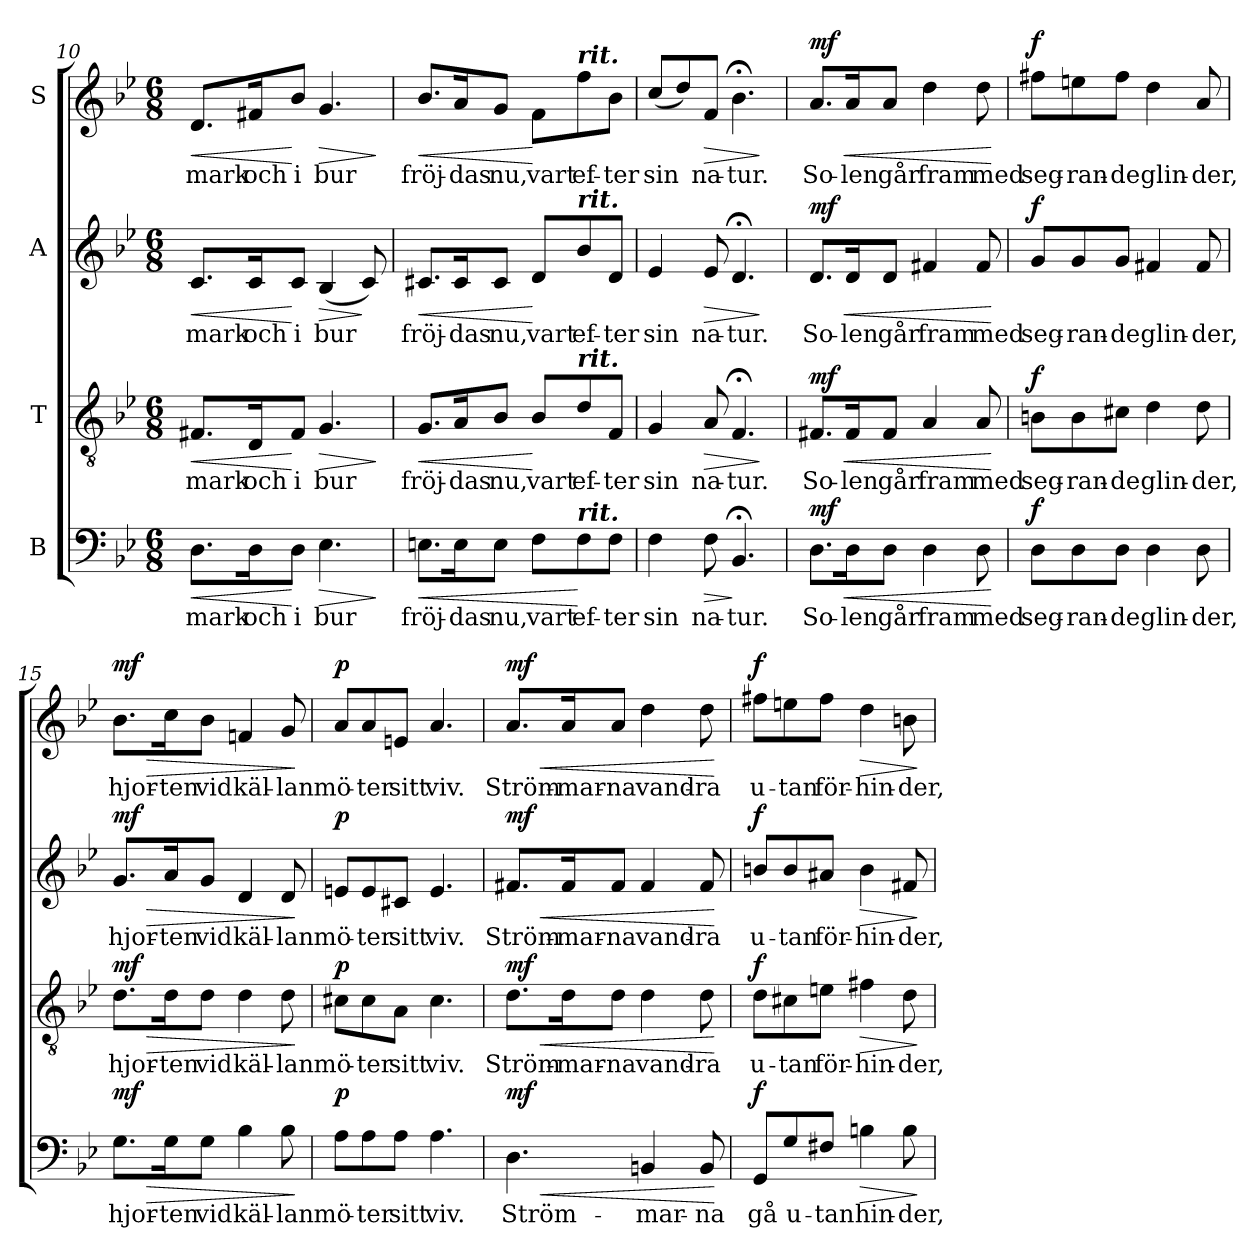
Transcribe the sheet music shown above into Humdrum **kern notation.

**kern	**text	**dynam	**kern	**text	**dynam	**kern	**text	**dynam	**kern	**text	**dynam
*part4	*part4	*part4	*part3	*part3	*part3	*part2	*part2	*part2	*part1	*part1	*part1
*staff4	*staff4	*staff4	*staff3	*staff3	*staff3	*staff2	*staff2	*staff2	*staff1	*staff1	*staff1
*I"B	*	*	*I"T	*	*	*I"A	*	*	*I"S	*	*
*clefF4	*	*	*clefGv2	*	*	*clefG2	*	*	*clefG2	*	*
*k[b-e-]	*	*	*k[b-e-]	*	*	*k[b-e-]	*	*	*k[b-e-]	*	*
*B-:	*	*	*B-:	*	*	*B-:	*	*	*B-:	*	*
*M6/8	*	*	*M6/8	*	*	*M6/8	*	*	*M6/8	*	*
=10	=10	=10	=10	=10	=10	=10	=10	=10	=10	=10	=10
!	!LO:LY:b	!LO:HP:b	!	!LO:LY:b	!LO:HP:b	!	!LO:LY:b	!LO:HP:b	!	!LO:LY:b	!LO:HP:b
8.D\L	mark	<	8.F#X/L	mark	<	8.c/L	mark	<	8.d/L	mark	<
!	!LO:LY:b	!	!	!LO:LY:b	!	!	!LO:LY:b	!	!	!LO:LY:b	!
16D\k	och	.	16D/k	och	.	16c/k	och	.	16f#X/k	och	.
!	!LO:LY:b	!	!	!LO:LY:b	!	!	!LO:LY:b	!	!	!LO:LY:b	!
8D\J	i	[	8F#/J	i	[	8c/J	i	[	8b-/J	i	[
!	!LO:LY:b	!LO:HP:b	!	!LO:LY:b	!LO:HP:b	!	!LO:LY:b	!LO:HP:b	!	!LO:LY:b	!LO:HP:b
4.E-\	bur	>	4.G/	bur	>	(<4B-/	bur	>	4.g/	bur	>
.	.	.	.	.	.	8c/)	.	]	.	.	.
.	.	]	.	.	]	.	.	.	.	.	]
=11	=11	=11	=11	=11	=11	=11	=11	=11	=11	=11	=11
!	!LO:LY:b	!LO:HP:b	!	!LO:LY:b	!LO:HP:b	!	!LO:LY:b	!LO:HP:b	!	!LO:LY:b	!LO:HP:b
8.En\L	fröj-	<	8.G/L	fröj-	<	8.c#X/L	fröj-	<	8.b-/L	fröj-	<
!	!LO:LY:b	!	!	!LO:LY:b	!	!	!LO:LY:b	!	!	!LO:LY:b	!
16E\k	-das	.	16A/k	-das	.	16c#/k	-das	.	16a/k	-das	.
!	!LO:LY:b	!	!	!LO:LY:b	!	!	!LO:LY:b	!	!	!LO:LY:b	!
8E\J	nu,	.	8B-/J	nu,	.	8c#/J	nu,	.	8g/J	nu,	.
!	!LO:LY:b	!	!	!LO:LY:b	!	!	!LO:LY:b	!	!	!LO:LY:b	!
8F\L	vart	.	8B-/L	vart	[	8d/L	vart	[	8f\L	vart	[
!	!	!	!	!	!	!	!	!	!LO:TX:a:Bi:t=rit.	!	!
!	!	!	!	!	!	!LO:TX:a:Bi:t=rit.	!	!	!	!	!
!	!	!	!LO:TX:a:Bi:t=rit.	!	!	!	!	!	!	!	!
!LO:TX:a:Bi:t=rit.	!	!	!	!	!	!	!	!	!	!	!
!	!LO:LY:b	!	!	!LO:LY:b	!	!	!LO:LY:b	!	!	!LO:LY:b	!
8F\	ef-	[	8d/	ef-	.	8b-/	ef-	.	8ff\	ef-	.
!	!LO:LY:b	!	!	!LO:LY:b	!	!	!LO:LY:b	!	!	!LO:LY:b	!
8F\J	-ter	.	8F/J	-ter	.	8d/J	-ter	.	8b-\J	-ter	.
=12	=12	=12	=12	=12	=12	=12	=12	=12	=12	=12	=12
!	!LO:LY:b	!	!	!LO:LY:b	!	!	!LO:LY:b	!	!	!LO:LY:b	!
4F\	sin	.	4G/	sin	.	4e-/	sin	.	(<8cc/L	sin	.
.	.	.	.	.	.	.	.	.	8dd/)	.	.
!	!LO:LY:b	!LO:HP:b	!	!LO:LY:b	!LO:HP:b	!	!LO:LY:b	!LO:HP:b	!	!LO:LY:b	!LO:HP:b
8F\	na-	>	8A/	na-	>	8e-/	na-	>	8f/J	na-	>
!	!LO:LY:b	!	!	!LO:LY:b	!	!	!LO:LY:b	!	!	!LO:LY:b	!
4.BB-;</	-tur.	]	4.F;</	-tur.	.	4.d;</	-tur.	.	4.b-;<\	-tur.	.
.	.	.	.	.	]	.	.	]	.	.	]
!!LO:PB:g=z
=13	=13	=13	=13	=13	=13	=13	=13	=13	=13	=13	=13
!	!LO:LY:b	!LO:HP:b	!	!LO:LY:b	!LO:HP:b	!	!LO:LY:b	!LO:HP:b	!	!LO:LY:b	!LO:HP:b
!	!	!LO:DY:n=1:a	!	!	!LO:DY:n=1:a	!	!	!LO:DY:n=1:a	!	!	!LO:DY:n=1:a
8.D\L	So-	< mf	8.F#X/L	So-	< mf	8.d/L	So-	< mf	8.a/L	So-	< mf
!	!LO:LY:b	!	!	!LO:LY:b	!	!	!LO:LY:b	!	!	!LO:LY:b	!
16D\k	-len	.	16F#/k	-len	.	16d/k	-len	.	16a/k	-len	.
!	!LO:LY:b	!	!	!LO:LY:b	!	!	!LO:LY:b	!	!	!LO:LY:b	!
8D\J	går	.	8F#/J	går	.	8d/J	går	.	8a/J	går	.
!	!LO:LY:b	!	!	!LO:LY:b	!	!	!LO:LY:b	!	!	!LO:LY:b	!
4D\	fram	.	4A/	fram	.	4f#X/	fram	.	4dd\	fram	.
!	!LO:LY:b	!	!	!LO:LY:b	!	!	!LO:LY:b	!	!	!LO:LY:b	!
8D\	med	.	8A/	med	.	8f#/	med	.	8dd\	med	.
.	.	[	.	.	[	.	.	[	.	.	[
=14	=14	=14	=14	=14	=14	=14	=14	=14	=14	=14	=14
!	!LO:LY:b	!LO:DY:a	!	!LO:LY:b	!LO:DY:a	!	!LO:LY:b	!LO:DY:a	!	!LO:LY:b	!LO:DY:a
8D\L	seg-	f	8Bn\L	seg-	f	8g/L	seg-	f	8ff#X\L	seg-	f
!	!LO:LY:b	!	!	!LO:LY:b	!	!	!LO:LY:b	!	!	!LO:LY:b	!
8D\	-ran-	.	8B\	-ran-	.	8g/	-ran-	.	8een\	-ran-	.
!	!LO:LY:b	!	!	!LO:LY:b	!	!	!LO:LY:b	!	!	!LO:LY:b	!
8D\J	-de	.	8c#X\J	-de	.	8g/J	-de	.	8ff#\J	-de	.
!	!LO:LY:b	!	!	!LO:LY:b	!	!	!LO:LY:b	!	!	!LO:LY:b	!
4D\	glin-	.	4d\	glin-	.	4f#X/	glin-	.	4dd\	glin-	.
!	!LO:LY:b	!	!	!LO:LY:b	!	!	!LO:LY:b	!	!	!LO:LY:b	!
8D\	-der,	.	8d\	-der,	.	8f#/	-der,	.	8a/	-der,	.
=15	=15	=15	=15	=15	=15	=15	=15	=15	=15	=15	=15
!	!LO:LY:b	!LO:HP:b	!	!LO:LY:b	!LO:HP:b	!	!LO:LY:b	!LO:HP:b	!	!LO:LY:b	!LO:HP:b
!	!	!LO:DY:n=1:a	!	!	!LO:DY:n=1:a	!	!	!LO:DY:n=1:a	!	!	!LO:DY:n=1:a
8.G\L	hjor-	> mf	8.d\L	hjor-	> mf	8.g/L	hjor-	> mf	8.b-i\L	hjor-	> mf
!	!LO:LY:b	!	!	!LO:LY:b	!	!	!LO:LY:b	!	!	!LO:LY:b	!
16G\k	-ten	.	16d\k	-ten	.	16a/k	-ten	.	16cc\k	-ten	.
!	!LO:LY:b	!	!	!LO:LY:b	!	!	!LO:LY:b	!	!	!LO:LY:b	!
8G\J	vid	.	8d\J	vid	.	8g/J	vid	.	8b-\J	vid	.
!	!LO:LY:b	!	!	!LO:LY:b	!	!	!LO:LY:b	!	!	!LO:LY:b	!
4B-\	käl-	.	4d\	käl-	.	4d/	käl-	.	4fni/	käl-	.
!	!LO:LY:b	!	!	!LO:LY:b	!	!	!LO:LY:b	!	!	!LO:LY:b	!
8B-\	-lan	.	8d\	-lan	.	8d/	-lan	.	8g/	-lan	.
.	.	]	.	.	]	.	.	]	.	.	]
=16	=16	=16	=16	=16	=16	=16	=16	=16	=16	=16	=16
!	!LO:LY:b	!LO:DY:a	!	!LO:LY:b	!LO:DY:a	!	!LO:LY:b	!LO:DY:a	!	!LO:LY:b	!LO:DY:a
8A\L	mö-	p	8c#X\L	mö-	p	8en/L	mö-	p	8a/L	mö-	p
!	!LO:LY:b	!	!	!LO:LY:b	!	!	!LO:LY:b	!	!	!LO:LY:b	!
8A\	-ter	.	8c#\	-ter	.	8e/	-ter	.	8a/	-ter	.
!	!LO:LY:b	!	!	!LO:LY:b	!	!	!LO:LY:b	!	!	!LO:LY:b	!
8A\J	sitt	.	8A\J	sitt	.	8c#X/J	sitt	.	8en/J	sitt	.
!	!LO:LY:b	!	!	!LO:LY:b	!	!	!LO:LY:b	!	!	!LO:LY:b	!
4.A\	viv.	.	4.c#\	viv.	.	4.e/	viv.	.	4.a/	viv.	.
!!LO:LB:g=z
=17	=17	=17	=17	=17	=17	=17	=17	=17	=17	=17	=17
!	!LO:LY:b	!LO:HP:b	!	!LO:LY:b	!LO:HP:b	!	!LO:LY:b	!LO:HP:b	!	!LO:LY:b	!LO:HP:b
!	!	!LO:DY:n=1:a	!	!	!LO:DY:n=1:a	!	!	!LO:DY:n=1:a	!	!	!LO:DY:n=1:a
4.D\	Ström-	< mf	8.d\L	Ström-	< mf	8.f#X/L	Ström-	< mf	8.a/L	Ström-	< mf
!	!	!	!	!LO:LY:b	!	!	!LO:LY:b	!	!	!LO:LY:b	!
.	.	.	16d\k	-mar-	.	16f#/k	-mar-	.	16a/k	-mar-	.
!	!	!	!	!LO:LY:b	!	!	!LO:LY:b	!	!	!LO:LY:b	!
.	.	.	8d\J	-na	.	8f#/J	-na	.	8a/J	-na	.
!	!LO:LY:b	!	!	!LO:LY:b	!	!	!LO:LY:b	!	!	!LO:LY:b	!
4BBn/	-mar-	.	4d\	vand-	.	4f#/	vand-	.	4dd\	vand-	.
!	!LO:LY:b	!	!	!LO:LY:b	!	!	!LO:LY:b	!	!	!LO:LY:b	!
8BB/	-na	.	8d\	-ra	.	8f#/	-ra	.	8dd\	-ra	.
.	.	[	.	.	[	.	.	[	.	.	[
=18	=18	=18	=18	=18	=18	=18	=18	=18	=18	=18	=18
!	!LO:LY:b	!LO:DY:a	!	!LO:LY:b	!LO:DY:a	!	!LO:LY:b	!LO:DY:a	!	!LO:LY:b	!LO:DY:a
8GG/L	gå	f	8d\L	u-	f	8bn/L	u-	f	8ff#X\L	u-	f
!	!LO:LY:b	!	!	!LO:LY:b	!	!	!LO:LY:b	!	!	!LO:LY:b	!
8G/	u-	.	8c#X\	-tan	.	8b/	-tan	.	8een\	-tan	.
!	!LO:LY:b	!	!	!LO:LY:b	!	!	!LO:LY:b	!	!	!LO:LY:b	!
8F#X/J	-tan	.	8en\J	för-	.	8a#X/J	för-	.	8ff#\J	för-	.
!	!LO:LY:b	!LO:HP:b	!	!LO:LY:b	!LO:HP:b	!	!LO:LY:b	!LO:HP:b	!	!LO:LY:b	!LO:HP:b
4Bn\	hin-	>	4f#X\	-hin-	>	4b\	-hin-	>	4dd\	-hin-	>
!	!LO:LY:b	!	!	!LO:LY:b	!	!	!LO:LY:b	!	!	!LO:LY:b	!
8B\	-der,	.	8d\	-der,	.	8f#X/	-der,	.	8bn\	-der,	.
.	.	]	.	.	]	.	.	]	.	.	]
=	=	=	=	=	=	=	=	=	=	=	=
*-	*-	*-	*-	*-	*-	*-	*-	*-	*-	*-	*-
